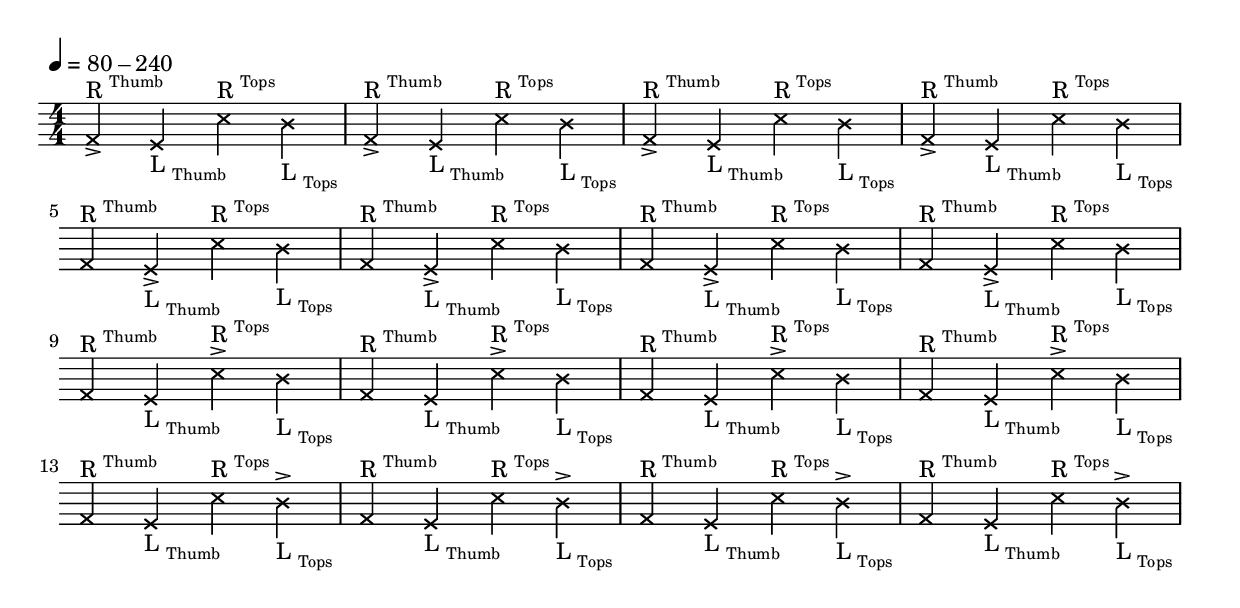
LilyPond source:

\version "2.24.1"
\include "../../global.ly"

\layout {
  indent = -3.5
}

\relative {
  \defaultScoreSettings
  \tempo 4 = 80 - 240
  \time 4/4

  \rimNote

  \repeat unfold 4 { f'4^\RThumbTop-> e_\LThumbBtm   c'^\RTopsTop   b_\LTopsBtm   } \break
  \repeat unfold 4 {  f4^\RThumbTop   e_\LThumbBtm-> c'^\RTopsTop   b_\LTopsBtm   } \break
  \repeat unfold 4 {  f4^\RThumbTop   e_\LThumbBtm   c'^\RTopsTop-> b_\LTopsBtm   } \break
  \repeat unfold 4 {  f4^\RThumbTop   e_\LThumbBtm   c'^\RTopsTop   b_\LTopsBtm-> }

  \resetNoteHead
}